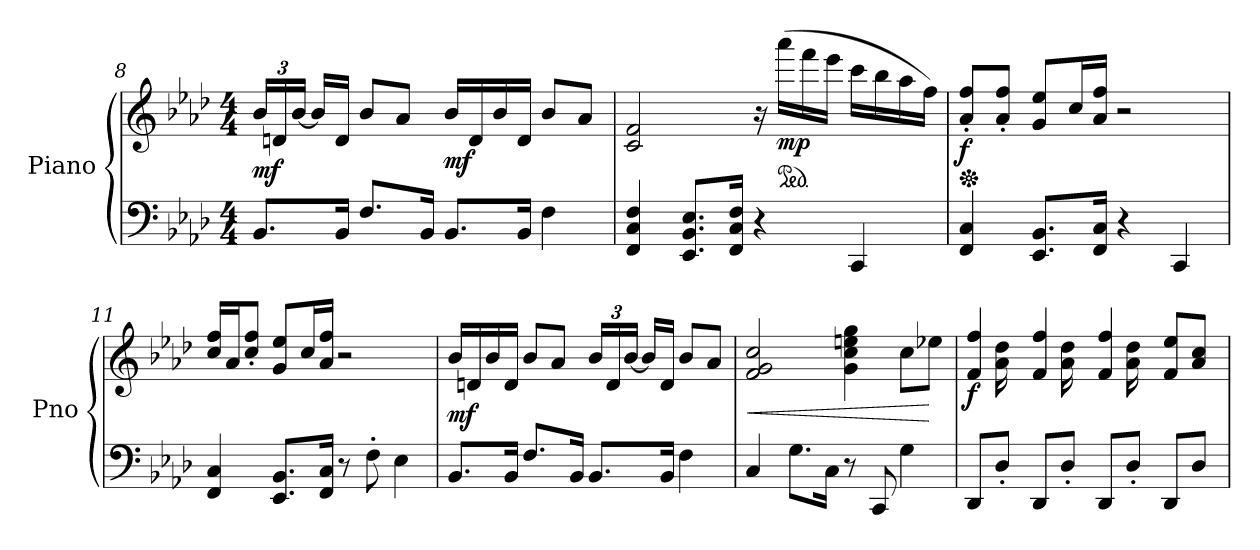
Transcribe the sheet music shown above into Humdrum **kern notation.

**kern	**kern	**dynam
*part1	*part1	*part1
*staff2	*staff1	*staff1/2
*I"Piano	*	*
*I'Pno	*	*
*clefF4	*clefG2	*
*k[b-e-a-d-]	*k[b-e-a-d-]	*
*M4/4	*M4/4	*
*	*Xbrackettup	*
=8	=8	=8
!	!	!LO:DY:b
8.BB-/L	24b-/LL	mf
.	24dn/	.
.	[24b-/JJ	.
.	16b-/LL]	.
16BB-/Jk	16d/JJ	.
8.F/L	8b-/L	.
.	8a-/J	.
16BB-/Jk	.	.
!	!	!LO:DY:b
8.BB-/L	16b-/LL	mf
.	16d/	.
.	16b-/	.
16BB-/Jk	16d/JJ	.
4F\	8b-/L	.
.	8a-/J	.
!!LO:LB:g=z
=9	=9	=9
4FF/ 4C/ 4F/	2c/ 2f/	.
8.EE-/ 8.BB-/ 8.E-/L	.	.
16FF/ 16C/ 16F/Jk	.	.
4r	16r	.
*	*ped	*
!	!	!LO:DY:b
.	(>16aaa-\LL	mp
.	16fff\	.
.	16eee-\JJ	.
4CC/	16ccc\LL	.
.	16bb-\	.
.	16aa-\	.
.	16ff\JJ)	.
=10	=10	=10
*	*Xped	*
!	!	!LO:DY:b
4FF/ 4C/	8a-/' 8ff/'L	f
.	8a-/' 8ff/'J	.
8.EE-/ 8.BB-/L	8g/ 8ee-/L	.
.	16cc/L	.
16FF/ 16C/Jk	16a-/ 16ff/JJ	.
4r	2r	.
4CC/	.	.
=11	=11	=11
4FF/ 4C/	16cc/ 16ff/LL	.
.	16a-/J	.
.	8cc/' 8ff/'J	.
8.EE-/ 8.BB-/L	8g/ 8ee-/L	.
.	16cc/L	.
16FF/ 16C/Jk	16a-/ 16ff/JJ	.
8r	2r	.
8F'\	.	.
4E-\	.	.
!!LO:LB:g=z
=12	=12	=12
!	!	!LO:DY:b
8.BB-/L	16b-/LL	mf
.	16dn/	.
.	16b-/	.
16BB-/Jk	16d/JJ	.
8.F/L	8b-/L	.
.	8a-/J	.
16BB-/Jk	.	.
8.BB-/L	24b-/LL	.
.	24d/	.
.	[24b-/JJ	.
.	16b-/LL]	.
16BB-/Jk	16d/JJ	.
4F\	8b-/L	.
.	8a-/J	.
=13	=13	=13
!	!	!LO:HP:b
4C/	2f/ 2g/ 2cc/	<
8.G\L	.	.
16C\Jk	.	.
8r	4g\ 4cc\ 4een\ 4gg\	.
8CC/	.	.
4G\	8cc\L	.
.	8ee-X\J	[
=14	=14	=14
*	*^	*
!	!	!	!LO:DY:b
8DD-/L	4f/ 4ff/	8ryy	f
8D-'/J	.	16a-\ 16dd-\	.
.	.	8.ryy	.
8DD-/L	4f/ 4ff/	.	.
8D-'/J	.	16a-\ 16dd-\	.
.	.	8.ryy	.
8DD-/L	4f/ 4ff/	.	.
8D-'/J	.	16a-\ 16dd-\	.
.	.	4ryy	.
8DD-/L	8f/ 8ee-/L	.	.
8D-/J	8a-/ 8cc/J	.	.
.	.	16ryy	.
*	*v	*v	*
=	=	=
*-	*-	*-
